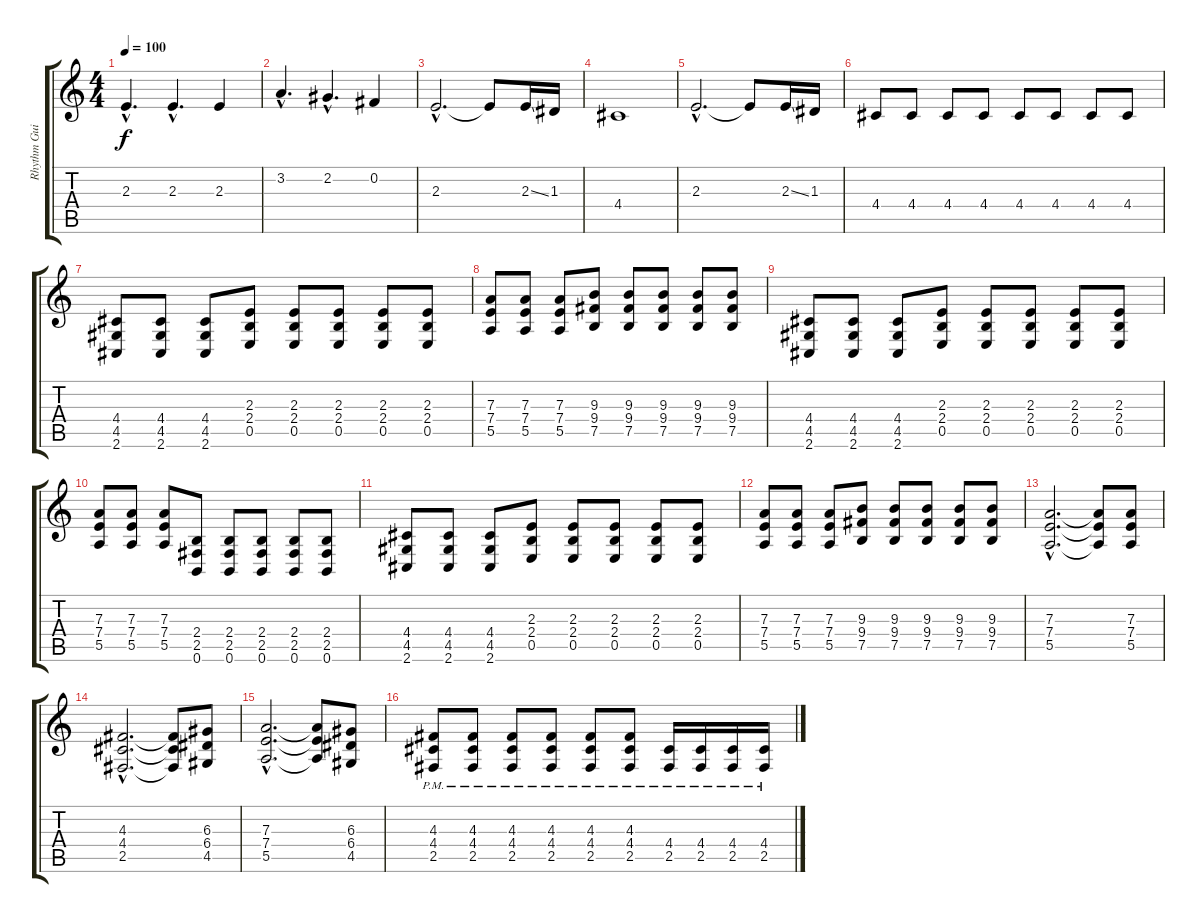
\track ("Rhythm Guitar 1" "Rhythm Gui") {instrument distortionguitar}
\staff {score tabs}
\tuning (B3 Gb3 D3 A2 E2 B1) {hide}
\ts (4 4)
\tempo 100
\clef g2
\ks c
2.3{hac}.4{d dy f} 2.3{hac}.4{d} 2.3.4 |
3.2{hac}.4{d} 2.2{hac}.4{d} 0.2.4 |
2.3{hac}.2{d} 2.3{t}.8 2.3{ss}.16 1.3.16 |
4.4.1 |
2.3{hac}.2{d} 2.3{t}.8 2.3{ss}.16 1.3.16 |
4.4.8{volume 10 balance 4} 4.4.8{volume 16} 4.4.8 4.4.8 4.4.8 4.4.8 4.4.8 4.4.8 |
(4.4 4.5 2.6).8 (4.4 4.5 2.6).8 (4.4 4.5 2.6).8 (2.3 2.4 0.5).8 (2.3 2.4 0.5).8 (2.3 2.4 0.5).8 (2.3 2.4 0.5).8 (2.3 2.4 0.5).8 |
(7.3 7.4 5.5).8 (7.3 7.4 5.5).8 (7.3 7.4 5.5).8 (9.3 9.4 7.5).8 (9.3 9.4 7.5).8 (9.3 9.4 7.5).8 (9.3 9.4 7.5).8 (9.3 9.4 7.5).8 |
(4.4 4.5 2.6).8 (4.4 4.5 2.6).8 (4.4 4.5 2.6).8 (2.3 2.4 0.5).8 (2.3 2.4 0.5).8 (2.3 2.4 0.5).8 (2.3 2.4 0.5).8 (2.3 2.4 0.5).8 |
(7.3 7.4 5.5).8 (7.3 7.4 5.5).8 (7.3 7.4 5.5).8 (2.4 2.5 0.6).8 (2.4 2.5 0.6).8 (2.4 2.5 0.6).8 (2.4 2.5 0.6).8 (2.4 2.5 0.6).8 |
(4.4 4.5 2.6).8 (4.4 4.5 2.6).8 (4.4 4.5 2.6).8 (2.3 2.4 0.5).8 (2.3 2.4 0.5).8 (2.3 2.4 0.5).8 (2.3 2.4 0.5).8 (2.3 2.4 0.5).8 |
(7.3 7.4 5.5).8 (7.3 7.4 5.5).8 (7.3 7.4 5.5).8 (9.3 9.4 7.5).8 (9.3 9.4 7.5).8 (9.3 9.4 7.5).8 (9.3 9.4 7.5).8 (9.3 9.4 7.5).8 |
(7.3{hac} 7.4{hac} 5.5{hac}).2{d} (7.3{t} 7.4{t} 5.5{t}).8 (7.3 7.4 5.5).8 |
(4.3{hac} 4.4{hac} 2.5{hac}).2{d} (4.3{t} 4.4{t} 2.5{t}).8 (6.3 6.4 4.5).8 |
(7.3{hac} 7.4{hac} 5.5{hac}).2{d} (7.3{t} 7.4{t} 5.5{t}).8 (6.3 6.4 4.5).8 |
(4.3{pm} 4.4{pm} 2.5{pm}).8 (4.3{pm} 4.4{pm} 2.5{pm}).8 (4.3{pm} 4.4{pm} 2.5{pm}).8 (4.3{pm} 4.4{pm} 2.5{pm}).8 (4.3{pm} 4.4{pm} 2.5{pm}).8 (4.3{pm} 4.4{pm} 2.5{pm}).8 (4.4{pm} 2.5{pm}).16 (4.4{pm} 2.5{pm}).16 (4.4{pm} 2.5{pm}).16 (4.4{pm} 2.5{pm}).16
